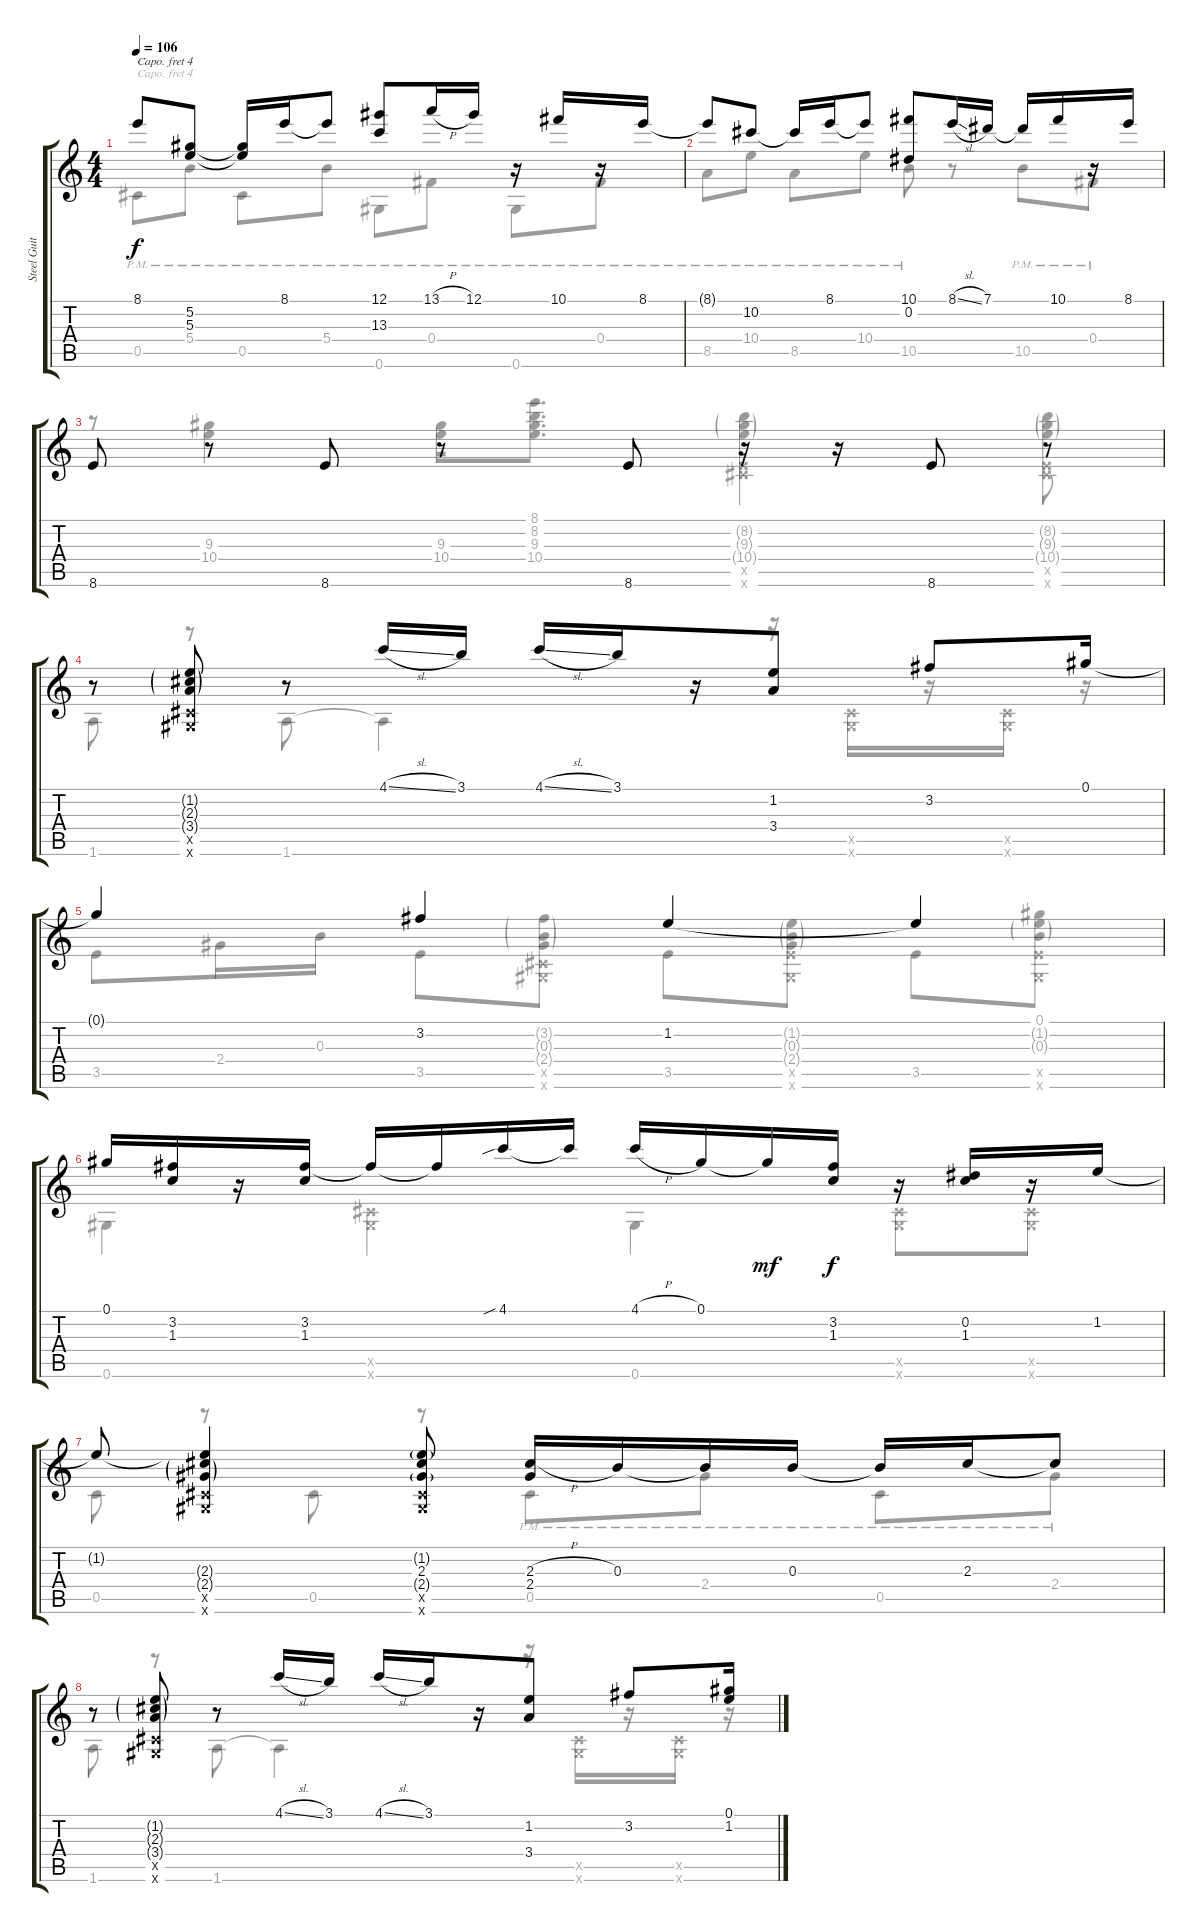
\track ("Steel Guitar" "Steel Guit") {instrument acousticguitarsteel}
\staff {score tabs}
\capo 4
\tuning (E4 B3 G3 D3 A2 E2) {hide}
\voice
\ts (4 4)
\tempo 106
\clef g2
\ks c
8.1{t}.8{dy f} (5.2 5.3).8 (5.2{t} 5.3{t}).16 8.1.16 8.1{t}.8 (12.1 13.3).8 13.1{h}.16 12.1.16 r.16 10.1.16 r.16 8.1.16 |
8.1{t}.8 10.2.8 10.2{t}.16 8.1.16 8.1{t}.8 (10.1 0.2).8 8.1{sl}.16 7.1.16 7.1{t}.16 10.1.16 r.16 8.1.16 |
8.6.8 r.8 8.6.8 r.8 8.6.8 r.16 r.16 8.6.8 r.8 |
r.8 (1.2{g} 2.3{g} 3.4{g} 0.5{x} 0.6{x}).8 r.8 4.1{sl}.16 3.1.16 4.1{sl}.16 3.1.16 r.16 (1.2 3.4).8 3.2.8 0.1.16 |
0.1{t}.4 3.2.4 1.2.4 1.2{t}.4 |
0.1.16 (3.2 1.3).16 r.16 (3.2 1.3).16 3.2{t}.16 3.2{t}.16 4.1{sib}.16 4.1{t}.16 4.1{h}.16 0.1.16 0.1{t}.16{dy mf} (3.2 1.3).16{dy f} r.16 (0.2 1.3).16 r.16 1.2.16 |
1.2{t}.8 (1.2{t} 2.3{g} 2.4{g} 0.5{x} 0.6{x}).4 (1.2{g} 2.3 2.4{g} 0.5{x} 0.6{x}).8 (2.3{h} 2.4).16 0.3.16 0.3{t}.16 0.3.16 0.3{t}.16 2.3.16 2.3{t}.8 |
r.8 (1.2{g} 2.3{g} 3.4{g} 0.5{x} 0.6{x}).8 r.8 4.1{sl}.16 3.1.16 4.1{sl}.16 3.1.16 r.16 (1.2 3.4).8 3.2.8 (0.1 1.2).16
\voice
\clef g2
\ottava regular
\simile none
\ks c
0.5{pm}.8{dy f} 5.4{pm}.8 0.5{pm}.8 5.4{pm}.8 0.6{pm}.8 0.4{pm}.8 0.6{pm}.8 0.4{pm}.8 |
8.5{pm}.8 10.4{pm}.8 8.5{pm}.8 10.4{pm}.8 10.5{pm}.8 r.8 10.5{pm}.8 0.4{pm}.8 |
r.8 (9.3 10.4).4 (9.3 10.4).16 (8.1 8.2 9.3 10.4).8{d} (8.2{g} 9.3{g} 10.4{g} 0.5{x} 8.6{x}).4 (8.2{g} 9.3{g} 10.4{g} 0.5{x} 8.6{x}).8 |
1.6.8 r.8 1.6.8 1.6{t}.4 r.16 r.16 (0.5{x} 0.6{x}).16 r.16 (0.5{x} 0.6{x}).16 r.16 |
3.5.8 2.4.16 0.3.16 3.5.8 (3.2{g} 0.3{g} 2.4{g} 0.5{x} 0.6{x}).8 3.5.8 (1.2{g} 0.3{g} 2.4{g} 3.5{x} 0.6{x}).8 3.5.8 (0.1 1.2{g} 0.3{g} 3.5{x} 0.6{x}).8 |
0.6.4 (0.5{x} 0.6{x}).4 0.6.4 (0.5{x} 0.6{x}).8 (0.5{x} 0.6{x}).8 |
0.5.8 r.8 0.5.8 r.8 0.5{pm}.8 2.4{pm}.8 0.5{pm}.8 2.4{pm}.8 |
1.6.8 r.8 1.6.8 1.6{t}.4 r.16 r.16 (0.5{x} 0.6{x}).16 r.16 (0.5{x} 0.6{x}).16 r.16
